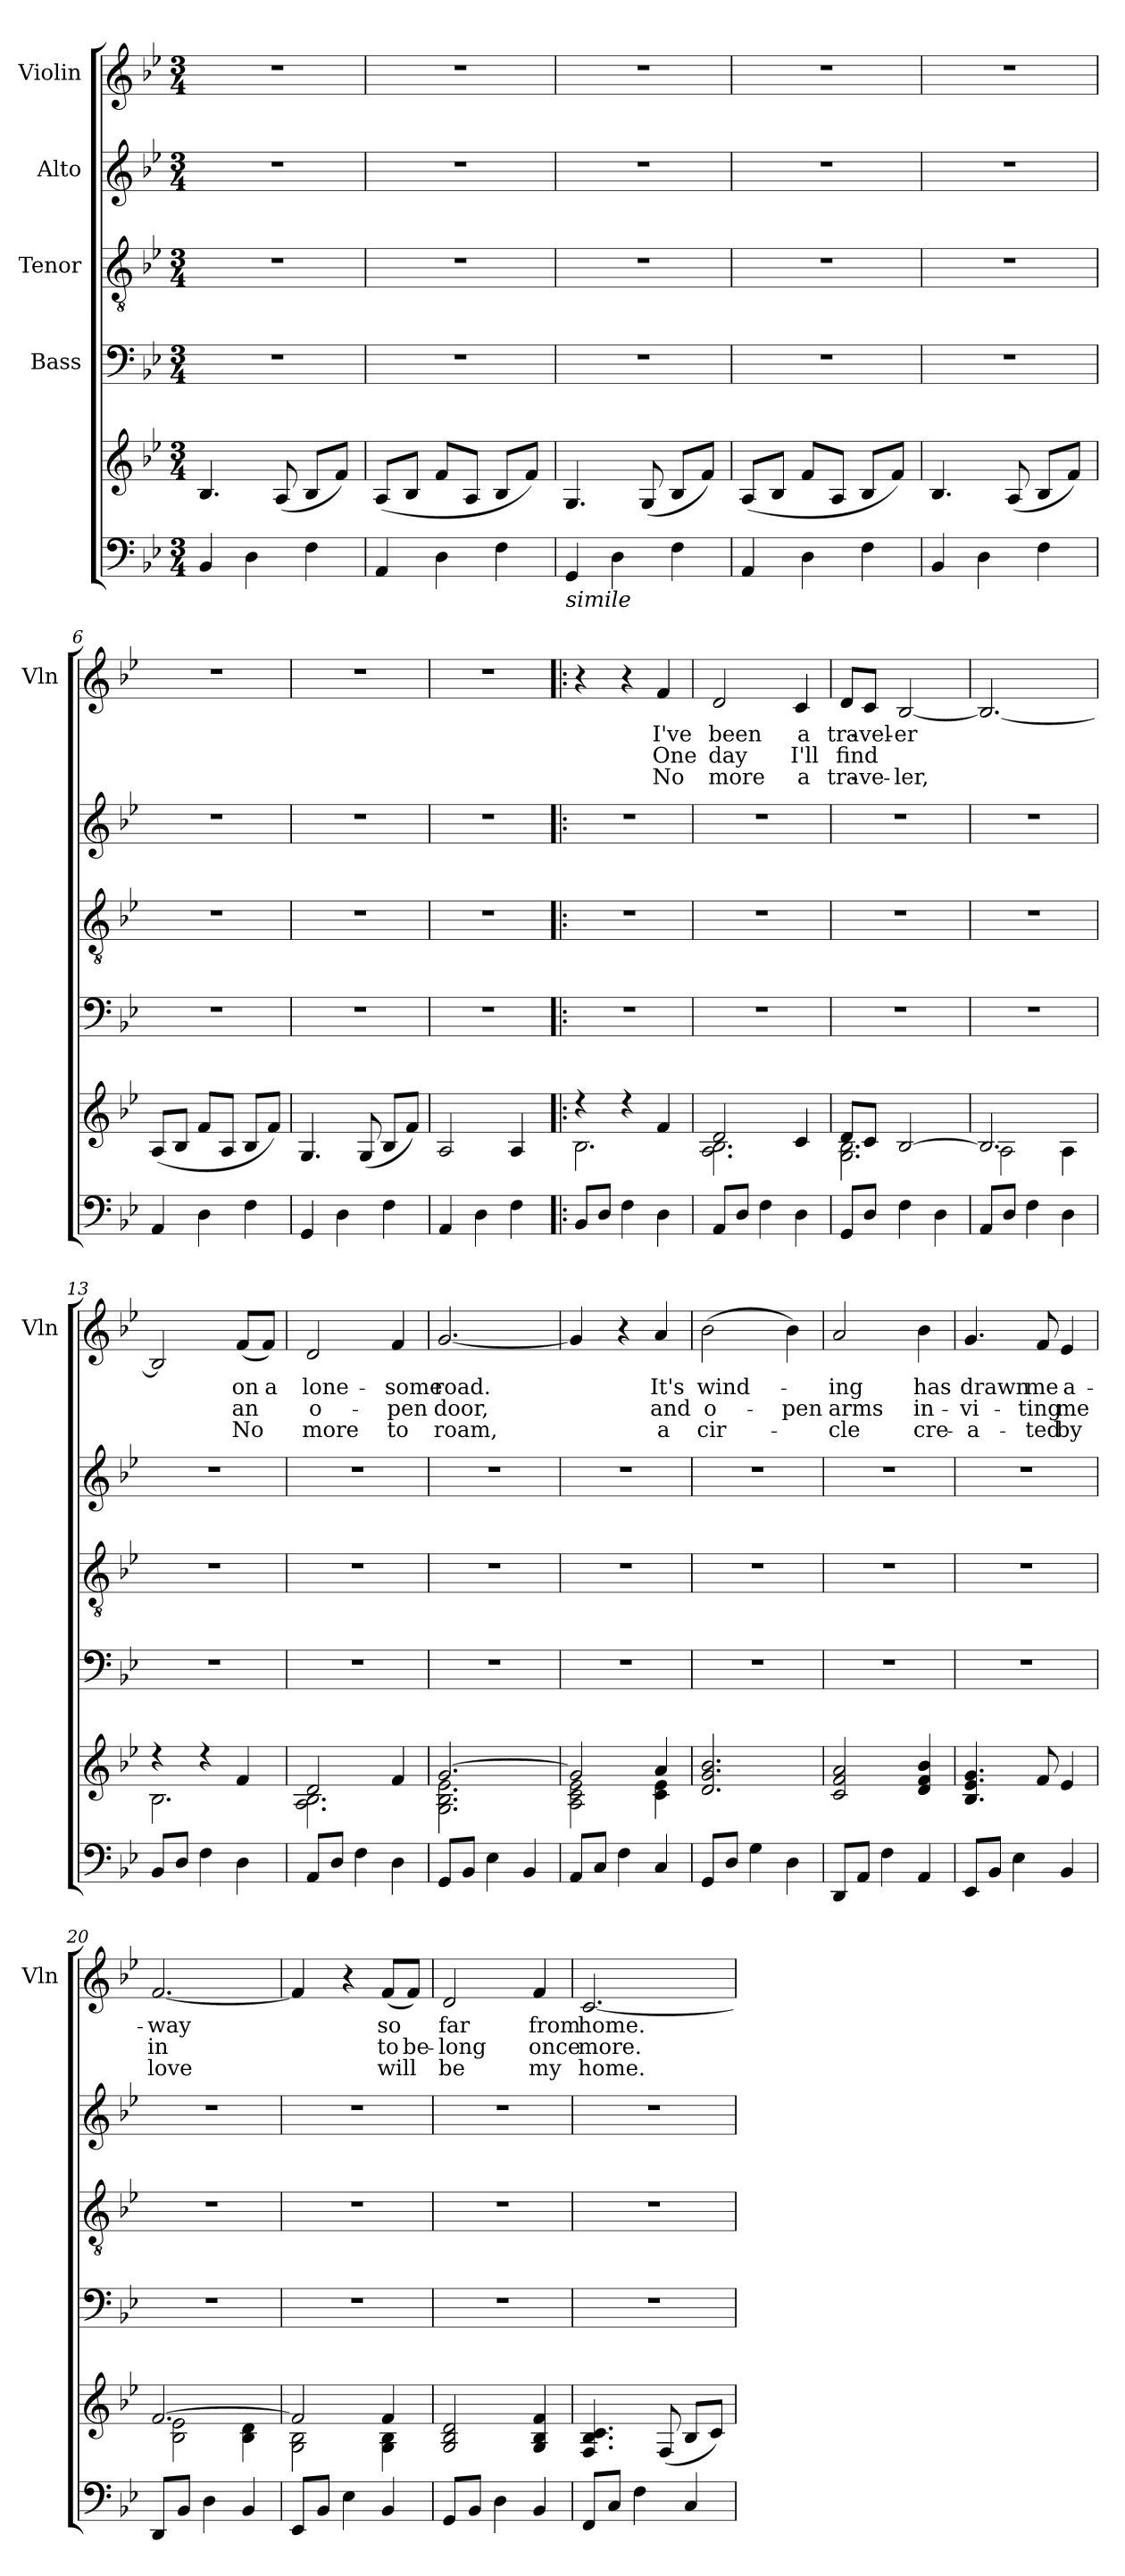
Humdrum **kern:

**kern	**kern	**kern	**kern	**kern	**kern	**text	**text	**text
*part5	*part5	*part4	*part3	*part2	*part1	*part1	*part1	*part1
*staff6	*staff5	*staff4	*staff3	*staff2	*staff1	*staff1	*staff1	*staff1
*	*	*I"Bass	*I"Tenor	*I"Alto	*I"Violin	*	*	*
*	*	*	*	*	*I'Vln	*	*	*
*	*	*stria5	*stria5	*stria5	*	*	*	*
*clefF4	*clefG2	*clefF4	*clefGv2	*clefG2	*clefG2	*	*	*
*k[b-e-]	*k[b-e-]	*k[b-e-]	*k[b-e-]	*k[b-e-]	*k[b-e-]	*	*	*
*B-:	*B-:	*B-:	*B-:	*B-:	*B-:	*	*	*
*M3/4	*M3/4	*M3/4	*M3/4	*M3/4	*M3/4	*	*	*
*MM180	*MM180	*MM180	*MM180	*MM180	*MM180	*	*	*
=1	=1	=1	=1	=1	=1	=1	=1	=1
4BB-/	4.B-/	2.r	2.r	2.r	2.r	.	.	.
4D\	.	.	.	.	.	.	.	.
.	(<8A/	.	.	.	.	.	.	.
4F\	8B-/L	.	.	.	.	.	.	.
.	8f/J)	.	.	.	.	.	.	.
=2	=2	=2	=2	=2	=2	=2	=2	=2
4AA/	(<8A/L	2.r	2.r	2.r	2.r	.	.	.
.	8B-/J	.	.	.	.	.	.	.
4D\	8f/L	.	.	.	.	.	.	.
.	8A/J	.	.	.	.	.	.	.
4F\	8B-/L	.	.	.	.	.	.	.
.	8f/J)	.	.	.	.	.	.	.
=3	=3	=3	=3	=3	=3	=3	=3	=3
!LO:TX:b:i:t=simile	!	!	!	!	!	!	!	!
4GG/	4.G/	2.r	2.r	2.r	2.r	.	.	.
4D\	.	.	.	.	.	.	.	.
.	(<8G/	.	.	.	.	.	.	.
4F\	8B-/L	.	.	.	.	.	.	.
.	8f/J)	.	.	.	.	.	.	.
=4	=4	=4	=4	=4	=4	=4	=4	=4
4AA/	(<8A/L	2.r	2.r	2.r	2.r	.	.	.
.	8B-/J	.	.	.	.	.	.	.
4D\	8f/L	.	.	.	.	.	.	.
.	8A/J	.	.	.	.	.	.	.
4F\	8B-/L	.	.	.	.	.	.	.
.	8f/J)	.	.	.	.	.	.	.
=5	=5	=5	=5	=5	=5	=5	=5	=5
4BB-/	4.B-/	2.r	2.r	2.r	2.r	.	.	.
4D\	.	.	.	.	.	.	.	.
.	(<8A/	.	.	.	.	.	.	.
4F\	8B-/L	.	.	.	.	.	.	.
.	8f/J)	.	.	.	.	.	.	.
=6	=6	=6	=6	=6	=6	=6	=6	=6
4AA/	(<8A/L	2.r	2.r	2.r	2.r	.	.	.
.	8B-/J	.	.	.	.	.	.	.
4D\	8f/L	.	.	.	.	.	.	.
.	8A/J	.	.	.	.	.	.	.
4F\	8B-/L	.	.	.	.	.	.	.
.	8f/J)	.	.	.	.	.	.	.
!!LO:LB:g=z
=7	=7	=7	=7	=7	=7	=7	=7	=7
4GG/	4.G/	2.r	2.r	2.r	2.r	.	.	.
4D\	.	.	.	.	.	.	.	.
.	(<8G/	.	.	.	.	.	.	.
4F\	8B-/L	.	.	.	.	.	.	.
.	8f/J)	.	.	.	.	.	.	.
=8	=8	=8	=8	=8	=8	=8	=8	=8
4AA/	2A/	2.r	2.r	2.r	2.r	.	.	.
4D\	.	.	.	.	.	.	.	.
4F\	4A/	.	.	.	.	.	.	.
=9!|:	=9!|:	=9!|:	=9!|:	=9!|:	=9!|:	=9!|:	=9!|:	=9!|:
*	*^	*	*	*	*	*	*	*
8BB-/L	4r	2.B-\	2.r	2.r	2.r	4r	.	.	.
8D/J	.	.	.	.	.	.	.	.	.
4F\	4r	.	.	.	.	4r	.	.	.
!	!	!	!	!	!	!	!LO:LY:b	!LO:LY:b	!LO:LY:b
4D\	4f/	.	.	.	.	4f/	I've	One	No
=10	=10	=10	=10	=10	=10	=10	=10	=10	=10
!	!	!	!	!	!	!	!LO:LY:b	!LO:LY:b	!LO:LY:b
8AA/L	2d/	2.A\ 2.B-\	2.r	2.r	2.r	2d/	been	day	more
8D/J	.	.	.	.	.	.	.	.	.
4F\	.	.	.	.	.	.	.	.	.
!	!	!	!	!	!	!	!LO:LY:b	!LO:LY:b	!LO:LY:b
4D\	4c/	.	.	.	.	4c/	a	I'll	a
=11	=11	=11	=11	=11	=11	=11	=11	=11	=11
!	!	!	!	!	!	!	!LO:LY:b	!LO:LY:b	!LO:LY:b
8GG/L	8d/L	2.G\ 2.B-\	2.r	2.r	2.r	8d/L	tra-	find	tra-
!	!	!	!	!	!	!	!LO:LY:b	!	!LO:LY:b
8D/J	8c/J	.	.	.	.	8c/J	-vel-	.	-ve-
!	!	!	!	!	!	!	!LO:LY:b	!	!LO:LY:b
4F\	[>2B-/	.	.	.	.	[2B-/	-er	.	-ler,
4D\	.	.	.	.	.	.	.	.	.
=12	=12	=12	=12	=12	=12	=12	=12	=12	=12
8AA/L	2.B-/]	2A\	2.r	2.r	2.r	2.B-/_	.	.	.
8D/J	.	.	.	.	.	.	.	.	.
4F\	.	.	.	.	.	.	.	.	.
4D\	.	4A\	.	.	.	.	.	.	.
!!LO:LB:g=z
=13	=13	=13	=13	=13	=13	=13	=13	=13	=13
8BB-/L	4r	2.B-\	2.r	2.r	2.r	2B-/]	.	.	.
8D/J	.	.	.	.	.	.	.	.	.
4F\	4r	.	.	.	.	.	.	.	.
!	!	!	!	!	!	!	!LO:LY:b	!LO:LY:b	!LO:LY:b
4D\	4f/	.	.	.	.	(<8f/L	on	an	No
!	!	!	!	!	!	!	!LO:LY:b	!	!
.	.	.	.	.	.	8f/J)	a	.	.
=14	=14	=14	=14	=14	=14	=14	=14	=14	=14
!	!	!	!	!	!	!	!LO:LY:b	!LO:LY:b	!LO:LY:b
8AA/L	2d/	2.A\ 2.B-\	2.r	2.r	2.r	2d/	lone-	o-	more
8D/J	.	.	.	.	.	.	.	.	.
4F\	.	.	.	.	.	.	.	.	.
!	!	!	!	!	!	!	!LO:LY:b	!LO:LY:b	!LO:LY:b
4D\	4f/	.	.	.	.	4f/	-some	-pen	to
=15	=15	=15	=15	=15	=15	=15	=15	=15	=15
!	!	!	!	!	!	!	!LO:LY:b	!LO:LY:b	!LO:LY:b
8GG/L	[>2.g/	2.G\ 2.B-\ 2.e-\	2.r	2.r	2.r	[2.g/	road.	door,	roam,
8BB-/J	.	.	.	.	.	.	.	.	.
4E-\	.	.	.	.	.	.	.	.	.
4BB-/	.	.	.	.	.	.	.	.	.
=16	=16	=16	=16	=16	=16	=16	=16	=16	=16
8AA/L	2g/]	2A\ 2c\ 2e-\	2.r	2.r	2.r	4g/]	.	.	.
8C/J	.	.	.	.	.	.	.	.	.
4F\	.	.	.	.	.	4r	.	.	.
!	!	!	!	!	!	!	!LO:LY:b	!LO:LY:b	!LO:LY:b
4C/	4a/	4c\ 4e-\	.	.	.	4a/	It's	and	a
=17	=17	=17	=17	=17	=17	=17	=17	=17	=17
!	!	!	!	!	!	!	!LO:LY:b	!LO:LY:b	!LO:LY:b
*	*v	*v	*	*	*	*	*	*	*
8GG/L	2.d/ 2.g/ 2.b-/	2.r	2.r	2.r	(>2b-\	wind-	o-	cir-
8D/J	.	.	.	.	.	.	.	.
4G\	.	.	.	.	.	.	.	.
!	!	!	!	!	!	!	!LO:LY:b	!
4D\	.	.	.	.	4b-\)	.	-pen	.
=18	=18	=18	=18	=18	=18	=18	=18	=18
!	!	!	!	!	!	!LO:LY:b	!LO:LY:b	!LO:LY:b
8DD/L	2c/ 2f/ 2a/	2.r	2.r	2.r	2a/	-ing	arms	-cle
8AA/J	.	.	.	.	.	.	.	.
4F\	.	.	.	.	.	.	.	.
!	!	!	!	!	!	!LO:LY:b	!LO:LY:b	!LO:LY:b
4AA/	4d/ 4f/ 4b-/	.	.	.	4b-\	has	in-	cre-
!!LO:PB:g=z
=19	=19	=19	=19	=19	=19	=19	=19	=19
!	!	!	!	!	!	!LO:LY:b	!LO:LY:b	!LO:LY:b
8EE-/L	4.B-/ 4.e-/ 4.g/	2.r	2.r	2.r	4.g/	drawn	-vi-	-a-
8BB-/J	.	.	.	.	.	.	.	.
4E-\	.	.	.	.	.	.	.	.
!	!	!	!	!	!	!LO:LY:b	!LO:LY:b	!LO:LY:b
.	8f/	.	.	.	8f/	me	-ting	-ted
!	!	!	!	!	!	!LO:LY:b	!LO:LY:b	!LO:LY:b
4BB-/	4e-/	.	.	.	4e-/	a-	me	by
=20	=20	=20	=20	=20	=20	=20	=20	=20
*	*^	*	*	*	*	*	*	*
!	!	!	!	!	!	!	!LO:LY:b	!LO:LY:b	!LO:LY:b
8DD/L	[>2.f/	2B-\ 2e-\	2.r	2.r	2.r	[2.f/	-way	in	love
8BB-/J	.	.	.	.	.	.	.	.	.
4D\	.	.	.	.	.	.	.	.	.
4BB-/	.	4B-\ 4d\	.	.	.	.	.	.	.
=21	=21	=21	=21	=21	=21	=21	=21	=21	=21
8EE-/L	2f/]	2G\ 2B-\	2.r	2.r	2.r	4f/]	.	.	.
8BB-/J	.	.	.	.	.	.	.	.	.
4E-\	.	.	.	.	.	4r	.	.	.
!	!	!	!	!	!	!	!LO:LY:b	!LO:LY:b	!LO:LY:b
4BB-/	4f/	4G\ 4B-\	.	.	.	(<8f/L	so	to	will
!	!	!	!	!	!	!	!	!LO:LY:b	!
.	.	.	.	.	.	8f/J)	.	be-	.
*	*v	*v	*	*	*	*	*	*	*
=22	=22	=22	=22	=22	=22	=22	=22	=22
!	!	!	!	!	!	!LO:LY:b	!LO:LY:b	!LO:LY:b
8GG/L	2G/ 2B-/ 2d/	2.r	2.r	2.r	2d/	far	-long	be
8BB-/J	.	.	.	.	.	.	.	.
4D\	.	.	.	.	.	.	.	.
!	!	!	!	!	!	!LO:LY:b	!LO:LY:b	!LO:LY:b
4BB-/	4G/ 4B-/ 4f/	.	.	.	4f/	from	once	my
=23	=23	=23	=23	=23	=23	=23	=23	=23
!	!	!	!	!	!	!LO:LY:b	!LO:LY:b	!LO:LY:b
8FF/L	4.F/ 4.B-/ 4.c/	2.r	2.r	2.r	[2.c/	home.	more.	home.
8C/J	.	.	.	.	.	.	.	.
4F\	.	.	.	.	.	.	.	.
.	(<8F/	.	.	.	.	.	.	.
4C/	8B-/L	.	.	.	.	.	.	.
.	8c/J)	.	.	.	.	.	.	.
=	=	=	=	=	=	=	=	=
*-	*-	*-	*-	*-	*-	*-	*-	*-
